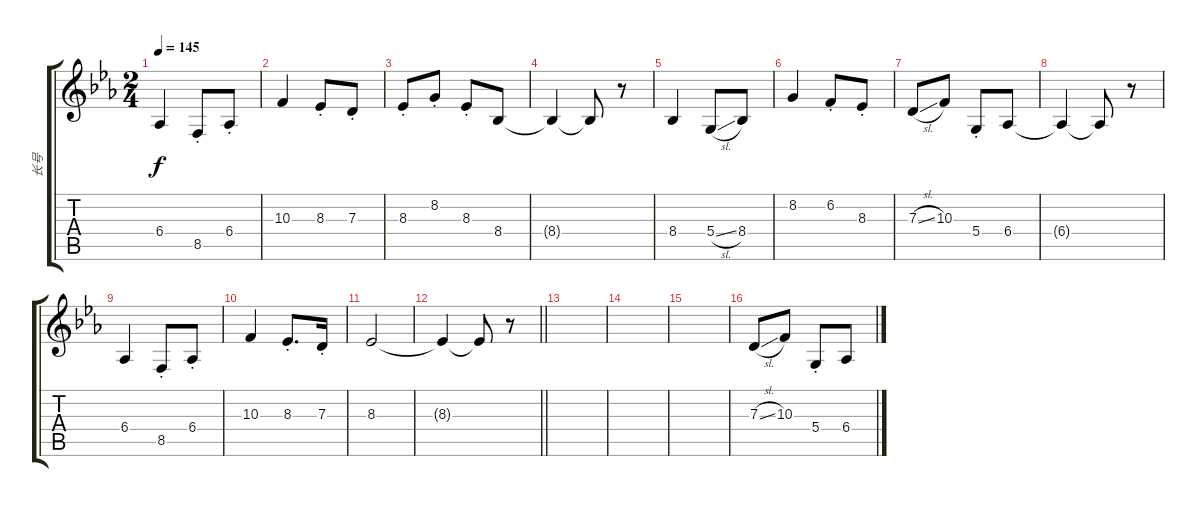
\track ("长号" "长号") {instrument trombone}
\staff {score tabs}
\tuning (E4 B3 G3 D3 A2 E2) {hide}
\ts (2 4)
\tempo 145
\clef g2
\ks eb
6.4.4{dy f} 8.5{st}.8 6.4{st}.8 |
10.3.4 8.3{st}.8 7.3{st}.8 |
8.3{st}.8 8.2{st}.8 8.3{st}.8 8.4.8 |
8.4{t}.4 8.4{t}.8 r.8 |
8.4.4 5.4{sl}.8 8.4.8 |
8.2.4 6.2{st}.8 8.3{st}.8 |
7.3{sl}.8 10.3.8 5.4{st}.8 6.4.8 |
6.4{t}.4 6.4{t}.8 r.8 |
6.4.4 8.5{st}.8 6.4{st}.8 |
10.3.4 8.3{st}.8{d} 7.3{st}.16 |
8.3.2 |
\barLineRight lightlight
8.3{t}.4 8.3{t}.8 r.8 |
\section ("" "")
|
|
|
7.3{sl}.8 10.3.8 5.4{st}.8 6.4.8
